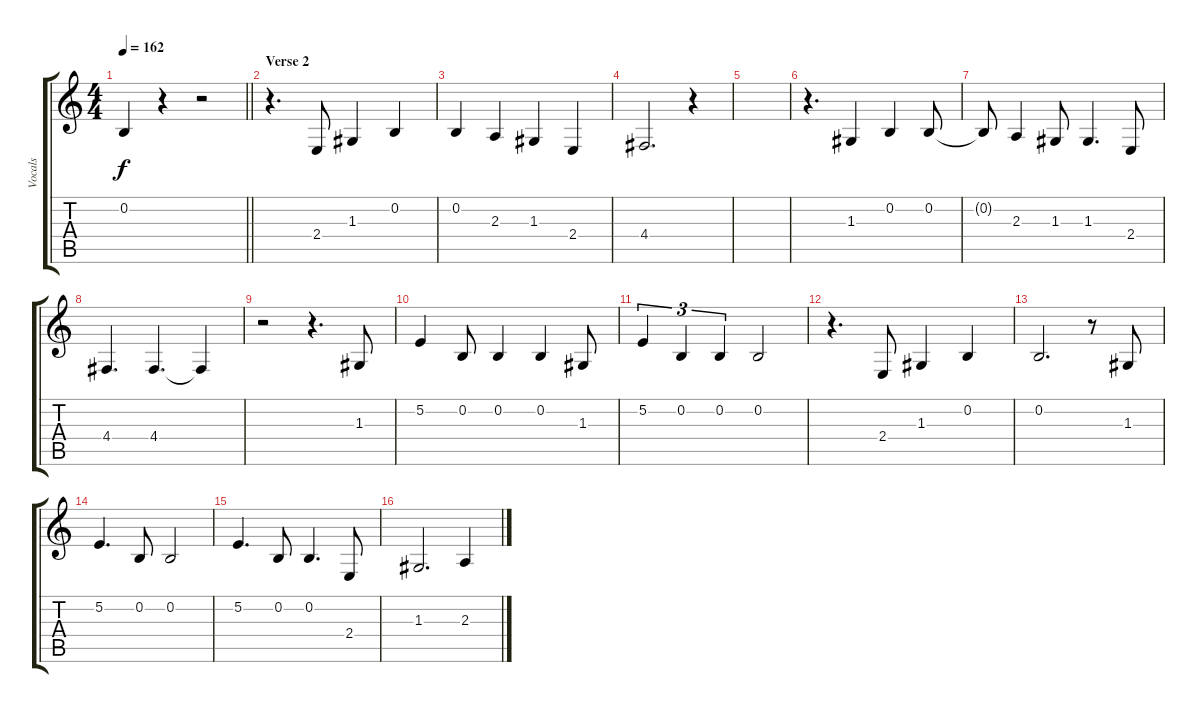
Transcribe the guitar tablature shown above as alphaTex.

\track ("Vocals" "Vocals") {instrument altosax}
\staff {score tabs}
\tuning (E4 B3 G3 D3 A2 E2) {hide}
\ts (4 4)
\tempo 162
\clef g2
\barLineRight lightlight
\ks c
0.2{t}.4{dy f} r.4 r.2 |
\section ("" "Verse 2")
r.4{d} 2.4.8 1.3.4 0.2.4 |
0.2.4 2.3.4 1.3.4 2.4.4 |
4.4.2{d} r.4 |
|
r.4{d} 1.3.4 0.2.4 0.2.8 |
0.2{t}.8 2.3.4 1.3.8 1.3.4{d} 2.4.8 |
4.4.4{d} 4.4.4{d} 4.4{t}.4 |
r.2 r.4{d} 1.3.8 |
5.2.4 0.2.8 0.2.4 0.2.4 1.3.8 |
5.2.4{tu (3 2)} 0.2.4{tu (3 2)} 0.2.4{tu (3 2)} 0.2.2 |
r.4{d} 2.4.8 1.3.4 0.2.4 |
0.2.2{d} r.8 1.3.8 |
5.2.4{d} 0.2.8 0.2.2 |
5.2.4{d} 0.2.8 0.2.4{d} 2.4.8 |
1.3.2{d} 2.3.4
